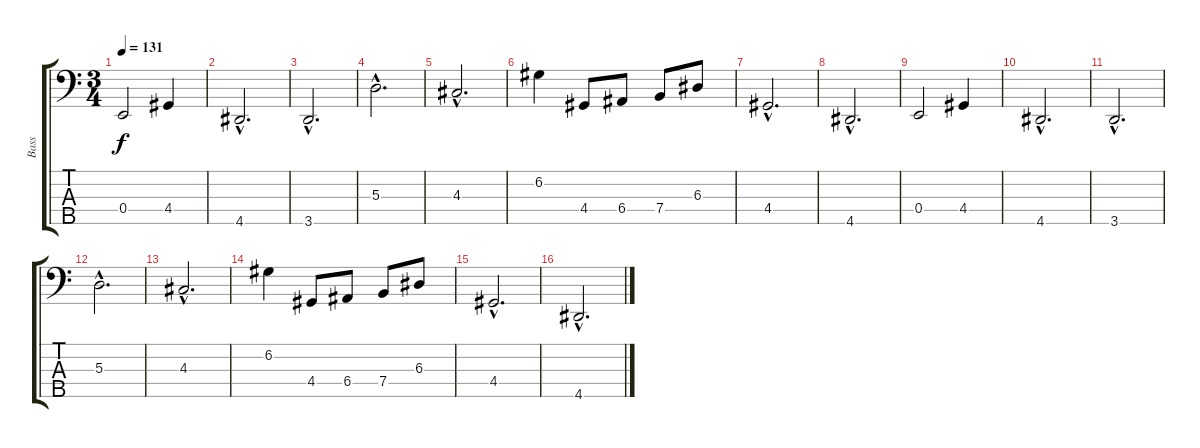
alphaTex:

\track ("Bass" "Bass") {instrument electricbassfinger}
\staff {score tabs}
\tuning (G2 D2 A1 E1 B0) {hide}
\ts (3 4)
\tempo 131
\clef f4
\ks c
0.4.2{dy f} 4.4.4 |
4.5{hac}.2{d} |
3.5{hac}.2{d} |
5.3{hac}.2{d} |
4.3{hac}.2{d} |
6.2.4 4.4.8 6.4.8 7.4.8 6.3.8 |
4.4{hac}.2{d} |
4.5{hac}.2{d} |
0.4.2 4.4.4 |
4.5{hac}.2{d} |
3.5{hac}.2{d} |
5.3{hac}.2{d} |
4.3{hac}.2{d} |
6.2.4 4.4.8 6.4.8 7.4.8 6.3.8 |
4.4{hac}.2{d} |
4.5{hac}.2{d}
